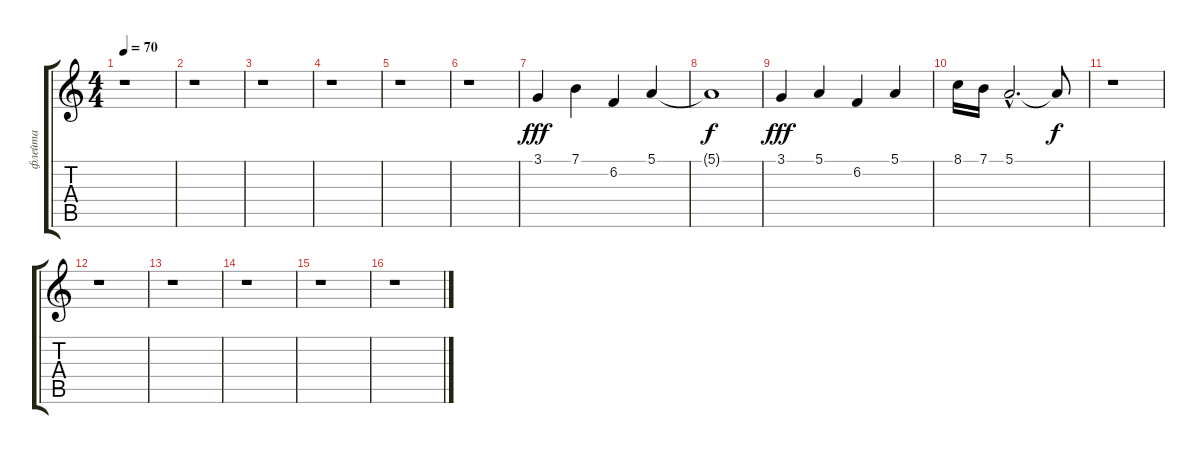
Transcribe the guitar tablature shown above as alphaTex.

\track ("флейта" "флейта") {instrument flute}
\staff {score tabs}
\tuning (E4 B3 G3 D3 A2 E2) {hide}
\ts (4 4)
\tempo 70
\clef g2
\ks c
r.1{dy f} |
r.1 |
r.1 |
r.1 |
r.1 |
r.1 |
3.1.4{dy fff} 7.1.4 6.2.4 5.1.4 |
5.1{t}.1{dy f} |
3.1.4{dy fff} 5.1.4 6.2.4 5.1.4 |
8.1.16 7.1.16 5.1{hac}.2{d} 5.1{t}.8{dy f} |
r.1 |
r.1 |
r.1 |
r.1 |
r.1 |
r.1
